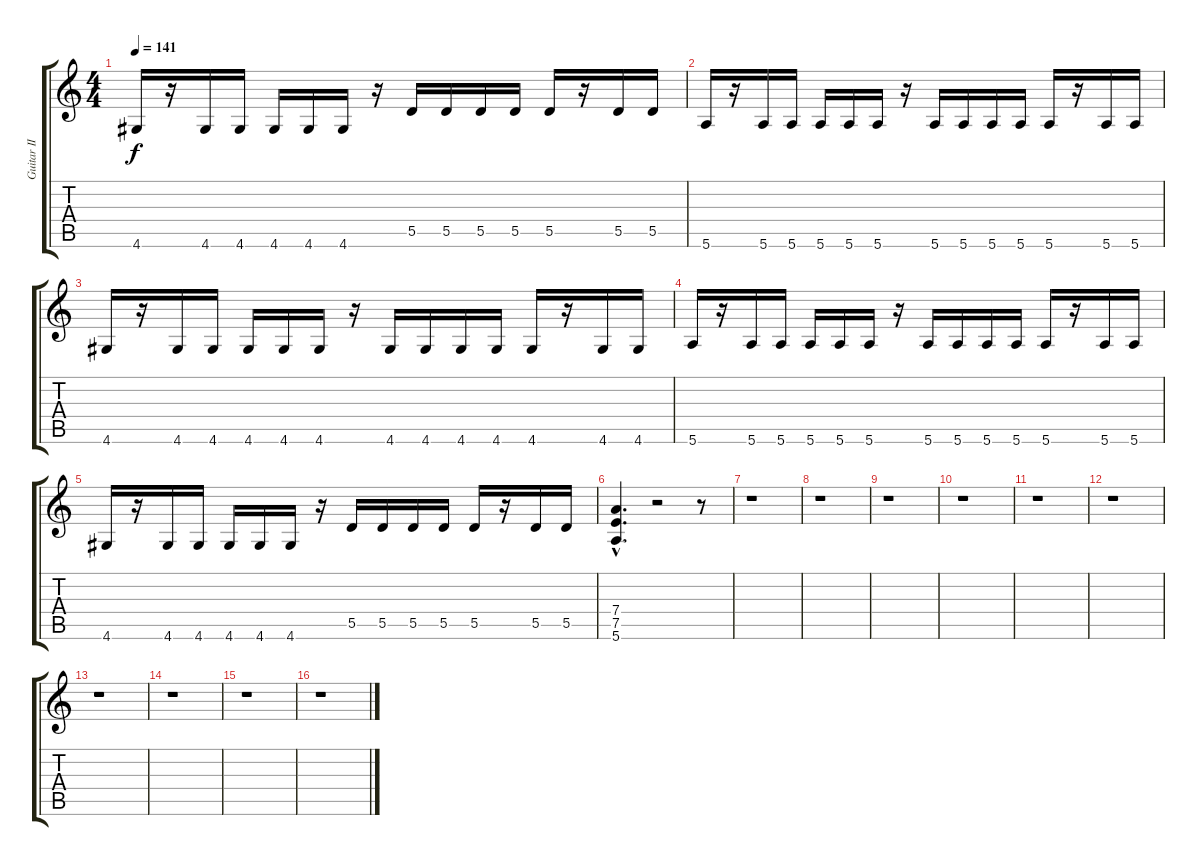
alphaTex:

\track ("Guitar II" "Guitar II") {instrument distortionguitar}
\staff {score tabs}
\tuning (E4 B3 G3 D3 A2 E2) {hide}
\ts (4 4)
\tempo 141
\clef g2
\ks c
4.6.16{dy f} r.16 4.6.16 4.6.16 4.6.16 4.6.16 4.6.16 r.16 5.5.16 5.5.16 5.5.16 5.5.16 5.5.16 r.16 5.5.16 5.5.16 |
5.6.16 r.16 5.6.16 5.6.16 5.6.16 5.6.16 5.6.16 r.16 5.6.16 5.6.16 5.6.16 5.6.16 5.6.16 r.16 5.6.16 5.6.16 |
4.6.16 r.16 4.6.16 4.6.16 4.6.16 4.6.16 4.6.16 r.16 4.6.16 4.6.16 4.6.16 4.6.16 4.6.16 r.16 4.6.16 4.6.16 |
5.6.16 r.16 5.6.16 5.6.16 5.6.16 5.6.16 5.6.16 r.16 5.6.16 5.6.16 5.6.16 5.6.16 5.6.16 r.16 5.6.16 5.6.16 |
4.6.16 r.16 4.6.16 4.6.16 4.6.16 4.6.16 4.6.16 r.16 5.5.16 5.5.16 5.5.16 5.5.16 5.5.16 r.16 5.5.16 5.5.16 |
(7.4{hac} 7.5{hac} 5.6{hac}).4{d} r.2 r.8 |
r.1 |
r.1 |
r.1 |
r.1 |
r.1 |
r.1 |
r.1 |
r.1 |
r.1 |
r.1
